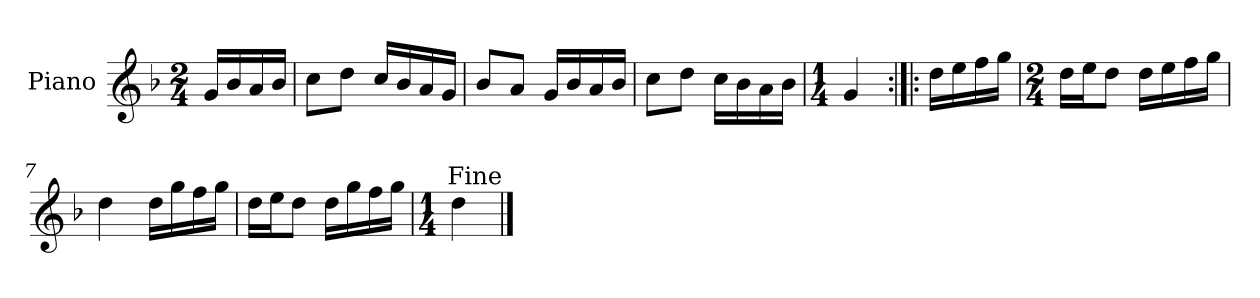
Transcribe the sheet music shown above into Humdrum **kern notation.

**kern
*part1
*staff1
*I"Piano
*I'Pno.
*clefG2
*k[b-]
*M2/4
=
16g/LL
16b-/
16a/
16b-/JJ
=1
8cc\L
8dd\J
16cc/LL
16b-/
16a/
16g/JJ
=2
8b-/L
8a/J
16g/LL
16b-/
16a/
16b-/JJ
=3
8cc\L
8dd\J
16cc\LL
16b-\
16a\
16b-\JJ
=4
*M1/4
4g/
=5:|!|:
16dd\LL
16ee\
16ff\
16gg\JJ
=6
*M2/4
16dd\LL
16ee\J
8dd\J
16dd\LL
16ee\
16ff\
16gg\JJ
!!LO:LB:g=z
=7
4dd\
16dd\LL
16gg\
16ff\
16gg\JJ
=8
16dd\LL
16ee\J
8dd\J
16dd\LL
16gg\
16ff\
16gg\JJ
=9
*M1/4
4dd\
!LO:TX:a:rj:t=Fine
==
*-
